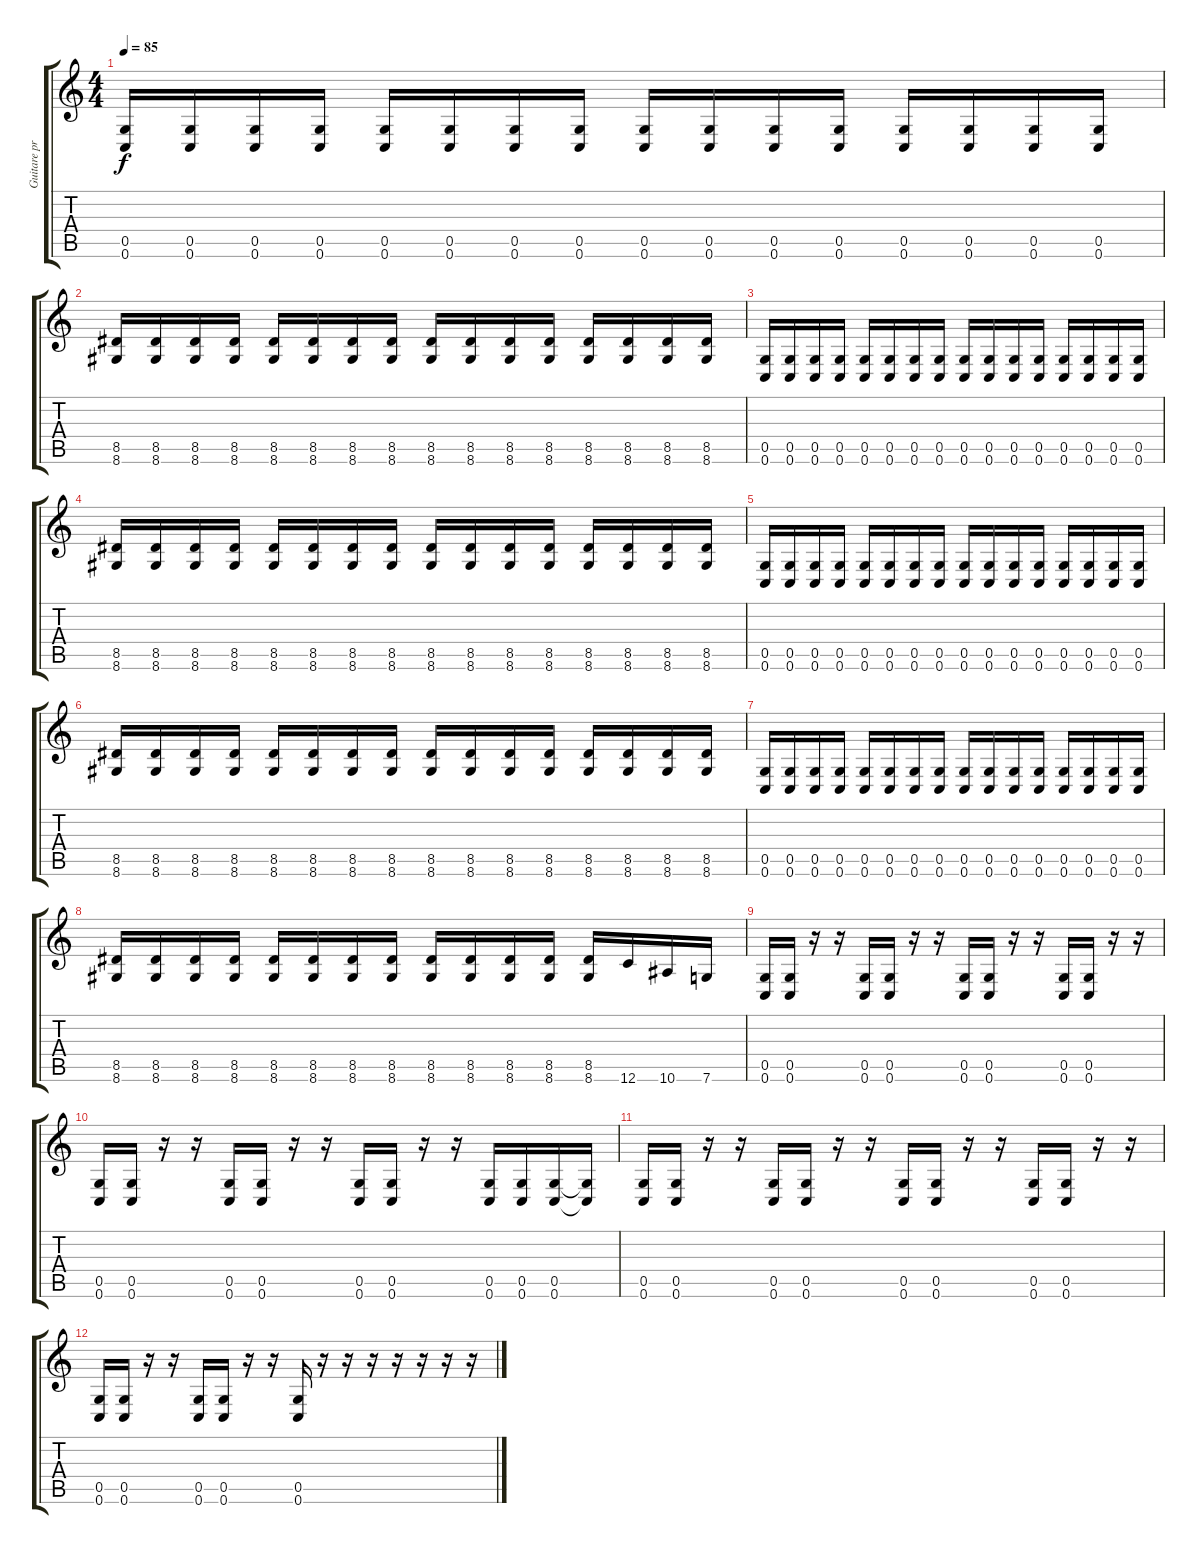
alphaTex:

\track ("Guitare principale" "Guitare pr") {instrument distortionguitar}
\staff {score tabs}
\tuning (D4 A3 F3 C3 G2 C2) {hide}
\ts (4 4)
\tempo 85
\clef g2
\ks c
(0.5 0.6).16{dy f instrument distortionguitar} (0.5 0.6).16 (0.5 0.6).16 (0.5 0.6).16 (0.5 0.6).16 (0.5 0.6).16 (0.5 0.6).16 (0.5 0.6).16 (0.5 0.6).16 (0.5 0.6).16 (0.5 0.6).16 (0.5 0.6).16 (0.5 0.6).16 (0.5 0.6).16 (0.5 0.6).16 (0.5 0.6).16 |
(8.5 8.6).16 (8.5 8.6).16 (8.5 8.6).16 (8.5 8.6).16 (8.5 8.6).16 (8.5 8.6).16 (8.5 8.6).16 (8.5 8.6).16 (8.5 8.6).16 (8.5 8.6).16 (8.5 8.6).16 (8.5 8.6).16 (8.5 8.6).16 (8.5 8.6).16 (8.5 8.6).16 (8.5 8.6).16 |
(0.5 0.6).16 (0.5 0.6).16 (0.5 0.6).16 (0.5 0.6).16 (0.5 0.6).16 (0.5 0.6).16 (0.5 0.6).16 (0.5 0.6).16 (0.5 0.6).16 (0.5 0.6).16 (0.5 0.6).16 (0.5 0.6).16 (0.5 0.6).16 (0.5 0.6).16 (0.5 0.6).16 (0.5 0.6).16 |
(8.5 8.6).16 (8.5 8.6).16 (8.5 8.6).16 (8.5 8.6).16 (8.5 8.6).16 (8.5 8.6).16 (8.5 8.6).16 (8.5 8.6).16 (8.5 8.6).16 (8.5 8.6).16 (8.5 8.6).16 (8.5 8.6).16 (8.5 8.6).16 (8.5 8.6).16 (8.5 8.6).16 (8.5 8.6).16 |
(0.5 0.6).16 (0.5 0.6).16 (0.5 0.6).16 (0.5 0.6).16 (0.5 0.6).16 (0.5 0.6).16 (0.5 0.6).16 (0.5 0.6).16 (0.5 0.6).16 (0.5 0.6).16 (0.5 0.6).16 (0.5 0.6).16 (0.5 0.6).16 (0.5 0.6).16 (0.5 0.6).16 (0.5 0.6).16 |
(8.5 8.6).16 (8.5 8.6).16 (8.5 8.6).16 (8.5 8.6).16 (8.5 8.6).16 (8.5 8.6).16 (8.5 8.6).16 (8.5 8.6).16 (8.5 8.6).16 (8.5 8.6).16 (8.5 8.6).16 (8.5 8.6).16 (8.5 8.6).16 (8.5 8.6).16 (8.5 8.6).16 (8.5 8.6).16 |
(0.5 0.6).16 (0.5 0.6).16 (0.5 0.6).16 (0.5 0.6).16 (0.5 0.6).16 (0.5 0.6).16 (0.5 0.6).16 (0.5 0.6).16 (0.5 0.6).16 (0.5 0.6).16 (0.5 0.6).16 (0.5 0.6).16 (0.5 0.6).16 (0.5 0.6).16 (0.5 0.6).16 (0.5 0.6).16 |
(8.5 8.6).16 (8.5 8.6).16 (8.5 8.6).16 (8.5 8.6).16 (8.5 8.6).16 (8.5 8.6).16 (8.5 8.6).16 (8.5 8.6).16 (8.5 8.6).16 (8.5 8.6).16 (8.5 8.6).16 (8.5 8.6).16 (8.5 8.6).16 12.6.16 10.6.16 7.6.16 |
(0.5 0.6).16 (0.5 0.6).16 r.16 r.16 (0.5 0.6).16 (0.5 0.6).16 r.16 r.16 (0.5 0.6).16 (0.5 0.6).16 r.16 r.16 (0.5 0.6).16 (0.5 0.6).16 r.16 r.16 |
(0.5 0.6).16 (0.5 0.6).16 r.16 r.16 (0.5 0.6).16 (0.5 0.6).16 r.16 r.16 (0.5 0.6).16 (0.5 0.6).16 r.16 r.16 (0.5 0.6).16 (0.5 0.6).16 (0.5 0.6).16 (0.5{t} 0.6{t}).16 |
(0.5 0.6).16 (0.5 0.6).16 r.16 r.16 (0.5 0.6).16 (0.5 0.6).16 r.16 r.16 (0.5 0.6).16 (0.5 0.6).16 r.16 r.16 (0.5 0.6).16 (0.5 0.6).16 r.16 r.16 |
(0.5 0.6).16 (0.5 0.6).16 r.16 r.16 (0.5 0.6).16 (0.5 0.6).16 r.16 r.16 (0.5 0.6).16 r.16 r.16 r.16 r.16 r.16 r.16 r.16
